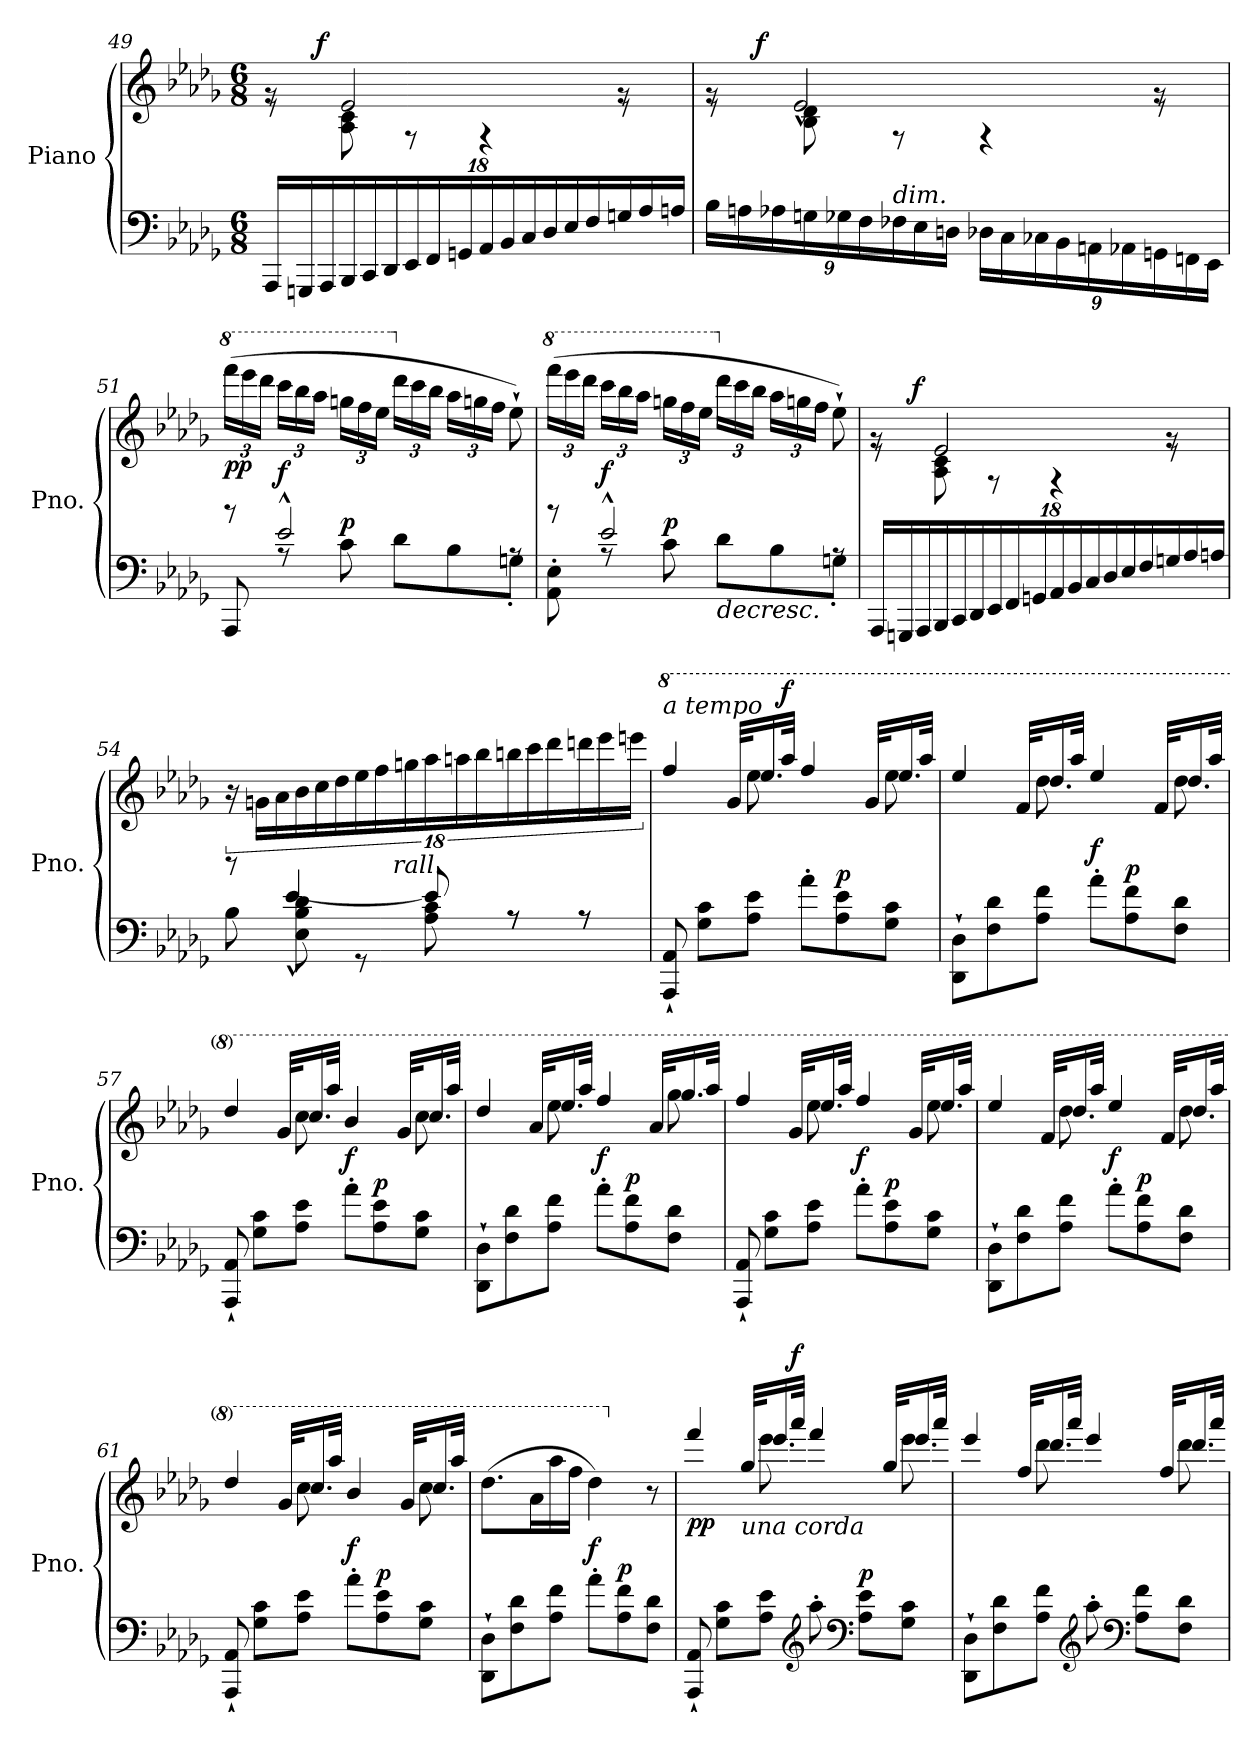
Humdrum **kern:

**kern	**kern	**dynam
*part1	*part1	*part1
*staff2	*staff1	*staff1/2
*I"Piano	*	*
*I'Pno.	*	*
*clefF4	*clefG2	*
*k[b-e-a-d-g-]	*k[b-e-a-d-g-]	*
*M6/8	*M6/8	*
*Xbrackettup	*	*
=49	=49	=49
*	*^	*
*	*	*^	*
24AAA-</LL	8re	8rg	12ryy	.
24GGGn/	.	.	.	.
!	!	!	!	!LO:DY:a
24AAA-/	.	.	3%2ryy	f
24BBB-/	8A-\ 8c\	2e-^^/	.	.
24CC/	.	.	.	.
24DD-</	.	.	.	.
24EE-/	8rF	.	.	.
24FF/	.	.	.	.
24GGn/	.	.	.	.
24AA-</	4rF	.	.	.
24BB-/	.	.	.	.
24C/	.	.	.	.
24D-</	.	.	.	.
24E-/	.	.	.	.
24F/	.	.	.	.
24Gn/	8re	8rg	.	.
24A-</	.	.	.	.
24An</JJ	.	.	.	.
!!LO:LB:g=z	!!	!!
=50	=50	=50	=50	=50
24B-\LL	8re	8rg	12ryy	.
24An<\	.	.	.	.
!	!	!	!	!LO:DY:a
24A-X\	.	.	3%2ryy	f
24Gn\	8B-\ 8d-\	2e-^^/	.	.
24G-X\	.	.	.	.
24F\	.	.	.	.
!LO:TX:a:i:t=dim.	!	!	!	!
24F-X\	8rF	.	.	.
24E-\	.	.	.	.
24Dn\JJ	.	.	.	.
24D-X\LL	4rF	.	.	.
24C\	.	.	.	.
24C-X\	.	.	.	.
24BB-\	.	.	.	.
24AAn\	.	.	.	.
24AA-X\	.	.	.	.
24GGn\	8re	8rg	.	.
24FFn\	.	.	.	.
24EE-\JJ	.	.	.	.
*	*v	*v	*v	*
=51	=51	=51
*^	*	*
*	*	*8va	*
*	*	*Xbrackettup	*
*	*	*^	*
*	*	*	*^	*
!	!	!	!	!	!LO:DY:b
*	*	*v	*v	*v	*
8AAA-/	8rb	(>24ffff\LL	pp
.	.	24eeee-\	.
.	.	24dddd-\JJ	.
!	!	!	!LO:DY:a=2
2e-^^/	8rA	24cccc\LL	f
.	.	24bbb-\	.
.	.	24aaa-\JJ	.
!	!	!	!LO:DY:a=2
.	8c<\	24gggn\LL	p
.	.	24fff\	.
.	.	24eee-\JJ	.
*	*	*X8va	*
.	8d-\L	24ddd-\LL	.
.	.	24ccc\	.
.	.	24bb-\JJ	.
.	8B-\	24aa-\LL	.
.	.	24ggn\	.
.	.	24ff\JJ	.
8rA	8Gn'\J	8ee-`\)	.
!!LO:LB:g=z
=52	=52	=52	=52
*	*	*8va	*
8AA-\' 8E-\'	8rb	(>24ffff\LL	.
.	.	24eeee-\	.
.	.	24dddd-\JJ	.
!	!	!	!LO:DY:a=2
2e-^^/	8rA	24cccc\LL	f
.	.	24bbb-\	.
.	.	24aaa-\JJ	.
!	!	!	!LO:DY:a=2
.	8c<\	24gggn\LL	p
.	.	24fff\	.
.	.	24eee-\JJ	.
!	!	!	!LO:HP:b=2
*	*	*X8va	*
.	8d-\L	24ddd-\LL	>
.	.	24ccc\	.
.	.	24bb-\JJ	.
.	8B-\	24aa-\LL	.
.	.	24ggn\	.
.	.	24ff\JJ	.
8rA	8Gn'\J	8ee-`\)	.
*v	*v	*	*
=53	=53	=53
*	*^	*
*	*	*^	*
24AAA-</LL	8re	8rg	12ryy	.
24GGGn/	.	.	.	.
!	!	!	!	!LO:DY:a
24AAA-/	.	.	3%2ryy	f
24BBB-/	8A-\ 8c\	2e-^^/	.	.
24CC/	.	.	.	.
24DD-</	.	.	.	.
24EE-/	8rF	.	.	.
24FF/	.	.	.	.
24GGn/	.	.	.	.
24AA-</	4rF	.	.	.
24BB-/	.	.	.	.
24C/	.	.	.	.
24D-</	.	.	.	.
24E-/	.	.	.	.
24F/	.	.	.	.
24Gn/	8re	8rg	.	.
24A-/	.	.	.	.
24An/JJ	.	.	.	.
*	*v	*v	*v	*
!!LO:LB:g=z
=54	=54	=54
*^	*	*
*	*	*brackettup	*
8B-\	8rdd	24r	.
.	.	24gn\LL	.
.	.	24a-\	.
*	*	*Xbrackettup	*
8E-\ 8B-\ 8d-\	[4e-^^/	24b-\	.
.	.	24cc\	.
.	.	24dd-\	.
8rGG	.	24ee-\	.
.	.	24ff\	.
!	!	!LO:TX:b:i:t=rall.	!
.	.	24ggn\	.
8A-\ 8c\	8e-/]	24aa-\	.
.	.	24aan\	.
.	.	24bb-\	.
8rA	8rA	24bbn\	.
.	.	24ccc\	.
.	.	24ddd-\	.
8rA	8rA	24dddn\	.
.	.	24eee-\	.
.	.	24eeen\JJ	.
*v	*v	*	*
.	.	]
=55	=55	=55
*	*8va	*
*	*^	*
!	!LO:TX:a:i:t=a tempo	!	!
8AAA-/` 8AA-/`	4fff/	8..ryy	.
8G-\ 8c\L	.	.	.
.	.	32gg-/KLL	.
8A-\ 8e-\J	8eee-\	16.eee-/	.
!	!	!	!LO:DY:a
.	.	32aaa-/JJk	f
8a-'\L	4fff/	8..ryy	.
!	!	!	!LO:DY:a=2
8A-\ 8e-\	.	.	p
.	.	32gg-/KLL	.
8G-\ 8c\J	8eee-\	16.eee-/	.
.	.	32aaa-/JJk	.
=56	=56	=56	=56
8DD-\` 8D-\`L	4eee-/	8..ryy	.
8F\ 8d-\	.	.	.
.	.	32ff/KLL	.
8A-\ 8f\J	8ddd-\	16.ddd-/	.
.	.	32aaa-/JJk	.
!	!	!	!LO:DY:a=2
8a-'\L	4eee-/	8..ryy	f
!	!	!	!LO:DY:a=2
8A-\ 8f\	.	.	p
.	.	32ff/KLL	.
8F\ 8d-\J	8ddd-\	16.ddd-/	.
.	.	32aaa-/JJk	.
=57	=57	=57	=57
8AAA-/` 8AA-/`	4ddd-/	8..ryy	.
8G-\ 8c\L	.	.	.
.	.	32gg-/KLL	.
8A-\ 8e-\J	8ccc\	16.ccc/	.
.	.	32aaa-/JJk	.
!	!	!	!LO:DY:a=2
8a-'\L	4bb-/	8..ryy	f
!	!	!	!LO:DY:a=2
8A-\ 8e-\	.	.	p
.	.	32gg-/KLL	.
8G-\ 8c\J	8ccc\	16.ccc/	.
.	.	32aaa-/JJk	.
!!LO:PB:g=z	!!
=58	=58	=58	=58
8DD-\` 8D-\`L	4ddd-/	8..ryy	.
8F\ 8d-\	.	.	.
.	.	32aa-/KLL	.
8A-\ 8f\J	8eee-\	16.eee-/	.
.	.	32aaa-/JJk	.
!	!	!	!LO:DY:a=2
8a-'\L	4fff/	8..ryy	f
!	!	!	!LO:DY:a=2
8A-\ 8f\	.	.	p
.	.	32aa-/KLL	.
8F\ 8d-\J	8ggg-\	16.ggg-/	.
.	.	32aaa-/JJk	.
=59	=59	=59	=59
8AAA-/` 8AA-/`	4fff/	8..ryy	.
8G-\ 8c\L	.	.	.
.	.	32gg-/KLL	.
8A-\ 8e-\J	8eee-\	16.eee-/	.
.	.	32aaa-/JJk	.
!	!	!	!LO:DY:a=2
8a-'\L	4fff/	8..ryy	f
!	!	!	!LO:DY:a=2
8A-\ 8e-\	.	.	p
.	.	32gg-/KLL	.
8G-\ 8c\J	8eee-\	16.eee-/	.
.	.	32aaa-/JJk	.
=60	=60	=60	=60
8DD-\` 8D-\`L	4eee-/	8..ryy	.
8F\ 8d-\	.	.	.
.	.	32ff/KLL	.
8A-\ 8f\J	8ddd-\	16.ddd-/	.
.	.	32aaa-/JJk	.
!	!	!	!LO:DY:a=2
8a-'\L	4eee-/	8..ryy	f
!	!	!	!LO:DY:a=2
8A-\ 8f\	.	.	p
.	.	32ff/KLL	.
8F\ 8d-\J	8ddd-\	16.ddd-/	.
.	.	32aaa-/JJk	.
=61	=61	=61	=61
8AAA-/` 8AA-/`	4ddd-/	8..ryy	.
8G-\ 8c\L	.	.	.
.	.	32gg-/KLL	.
8A-\ 8e-\J	8ccc\	16.ccc/	.
.	.	32aaa-/JJk	.
!	!	!	!LO:DY:a=2
8a-'\L	4bb-/	8..ryy	f
!	!	!	!LO:DY:a=2
8A-\ 8e-\	.	.	p
.	.	32gg-/KLL	.
8G-\ 8c\J	8ccc\	16.ccc/	.
.	.	32aaa-/JJk	.
*	*v	*v	*
=62	=62	=62
8DD-\` 8D-\`L	(>8.ddd-\L	.
8F\ 8d-\	.	.
.	16aa-\L	.
8A-\ 8f\J	16aaa-\	.
.	16fff\JJ	.
!	!	!LO:DY:a=2
8a-'\L	4ddd-\)	f
!	!	!LO:DY:a=2
8A-\ 8f\	.	p
*	*X8va	*
8F\ 8d-\J	8r	.
!!LO:LB:g=z
=63	=63	=63
*	*^	*
!	!	!	!LO:DY:b
8AAA-/` 8AA-/`	4fff/	8..ryy	pp
8G-\ 8c\L	.	.	.
!	!	!LO:TX:b:i:t=una corda	!
.	.	32gg-/KLL	.
8A-\ 8e-\J	8eee-\	16.eee-/	.
!	!	!	!LO:DY:a
.	.	32aaa-/JJk	f
*clefG2	*	*	*
8aa-<'\	4fff/	8..ryy	.
*clefF4	*	*	*
!	!	!	!LO:DY:a=2
8A-\ 8e-\L	.	.	p
.	.	32gg-/KLL	.
8G-\ 8c\J	8eee-\	16.eee-/	.
.	.	32aaa-/JJk	.
=64	=64	=64	=64
8DD-\` 8D-\`L	4eee-/	8..ryy	.
8F\ 8d-\	.	.	.
.	.	32ff/KLL	.
8A-\ 8f\J	8ddd-\	16.ddd-/	.
.	.	32aaa-/JJk	.
*clefG2	*	*	*
8aa-'\	4eee-/	8..ryy	.
*clefF4	*	*	*
8A-\ 8f\L	.	.	.
.	.	32ff/KLL	.
8F\ 8d-\J	8ddd-\	16.ddd-/	.
.	.	32aaa-/JJk	.
*	*v	*v	*
=	=	=
*-	*-	*-
